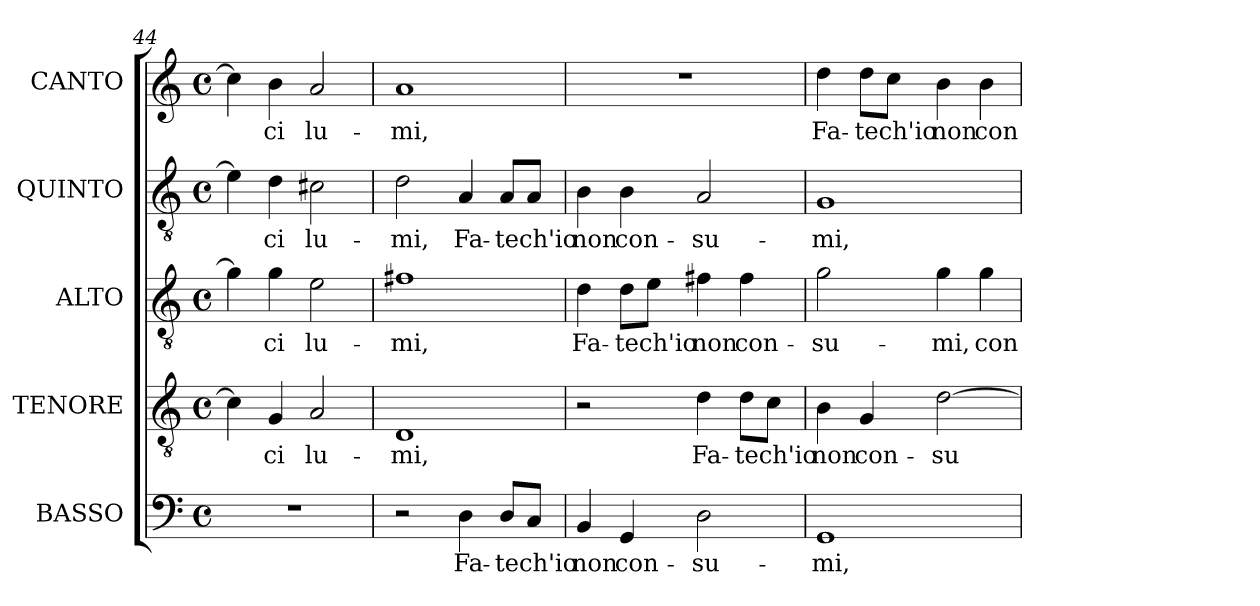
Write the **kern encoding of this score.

**kern	**text	**kern	**text	**kern	**text	**kern	**text	**kern	**text
*part5	*part5	*part4	*part4	*part3	*part3	*part2	*part2	*part1	*part1
*staff5	*staff5	*staff4	*staff4	*staff3	*staff3	*staff2	*staff2	*staff1	*staff1
*I"BASSO	*	*I"TENORE	*	*I"ALTO	*	*I"QUINTO	*	*I"CANTO	*
*I'B	*	*I'T	*	*I'A	*	*	*	*	*
*clefF4	*	*clefGv2	*	*clefGv2	*	*clefGv2	*	*clefG2	*
*	*	*ITrd7c12	*	*ITrd7c12	*	*ITrd7c12	*	*	*
*k[]	*	*k[]	*	*k[]	*	*k[]	*	*k[]	*
*C:	*	*C:	*	*C:	*	*C:	*	*C:	*
*M4/4	*	*M4/4	*	*M4/4	*	*M4/4	*	*M4/4	*
*met(c)	*	*met(c)	*	*met(c)	*	*met(c)	*	*met(c)	*
=44	=44	=44	=44	=44	=44	=44	=44	=44	=44
1r	.	4Ci\]	.	4Gi\]	.	4Ei\]	.	4cci\]	.
!	!	!	!LO:LY:b:color=#000000	!	!	!	!	!	!
!	!	!	!	!	!LO:LY:b:color=#000000	!	!	!	!
!	!	!	!	!	!	!	!LO:LY:b:color=#000000	!	!
!	!	!	!	!	!	!	!	!	!LO:LY:b:color=#000000
.	.	4GGi/	-ci	4Gi\	-ci	4Di\	-ci	4bi\	-ci
!	!	!	!LO:LY:b:color=#000000	!	!	!	!	!	!
!	!	!	!	!	!LO:LY:b:color=#000000	!	!	!	!
!	!	!	!	!	!	!	!LO:LY:b:color=#000000	!	!
!	!	!	!	!	!	!	!	!	!LO:LY:b:color=#000000
.	.	2AAi/	lu-	2Ei\	lu-	2C#Xi\	lu-	2ai/	lu-
=45	=45	=45	=45	=45	=45	=45	=45	=45	=45
!	!	!	!LO:LY:b:color=#000000	!	!	!	!	!	!
!	!	!	!	!	!LO:LY:b:color=#000000	!	!	!	!
!	!	!	!	!	!	!	!LO:LY:b:color=#000000	!	!
!	!	!	!	!	!	!	!	!	!LO:LY:b:color=#000000
2r	.	1DDi	-mi,	1F#Xi	-mi,	2Di\	-mi,	1ai	-mi,
!	!LO:LY:b:color=#000000	!	!	!	!	!	!	!	!
!	!	!	!	!	!	!	!LO:LY:b:color=#000000	!	!
4Di\	Fa-	.	.	.	.	4AAi/	Fa-	.	.
!	!LO:LY:b:color=#000000	!	!	!	!	!	!	!	!
!	!	!	!	!	!	!	!LO:LY:b:color=#000000	!	!
8Di/L	-te	.	.	.	.	8AAi/L	-te	.	.
!	!LO:LY:b:color=#000000	!	!	!	!	!	!	!	!
!	!	!	!	!	!	!	!LO:LY:b:color=#000000	!	!
8Ci/J	ch'io	.	.	.	.	8AAi/J	ch'io	.	.
=46	=46	=46	=46	=46	=46	=46	=46	=46	=46
!	!LO:LY:b:color=#000000	!	!	!	!	!	!	!	!
!	!	!	!	!	!LO:LY:b:color=#000000	!	!	!	!
!	!	!	!	!	!	!	!LO:LY:b:color=#000000	!	!
4BBi/	non	2r	.	4Di\	Fa-	4BBi\	non	1r	.
!	!LO:LY:b:color=#000000	!	!	!	!	!	!	!	!
!	!	!	!	!	!LO:LY:b:color=#000000	!	!	!	!
!	!	!	!	!	!	!	!LO:LY:b:color=#000000	!	!
4GGi/	con-	.	.	8Di\L	-te	4BBi\	con-	.	.
!	!	!	!	!	!LO:LY:b:color=#000000	!	!	!	!
.	.	.	.	8Ei\J	ch'io	.	.	.	.
!	!LO:LY:b:color=#000000	!	!	!	!	!	!	!	!
!	!	!	!LO:LY:b:color=#000000	!	!	!	!	!	!
!	!	!	!	!	!LO:LY:b:color=#000000	!	!	!	!
!	!	!	!	!	!	!	!LO:LY:b:color=#000000	!	!
2Di\	-su-	4Di\	Fa-	4F#Xi\	non	2AAi/	-su-	.	.
!	!	!	!LO:LY:b:color=#000000	!	!	!	!	!	!
!	!	!	!	!	!LO:LY:b:color=#000000	!	!	!	!
.	.	8Di\L	-te	4F#i\	con-	.	.	.	.
!	!	!	!LO:LY:b:color=#000000	!	!	!	!	!	!
.	.	8Ci\J	ch'io	.	.	.	.	.	.
=47	=47	=47	=47	=47	=47	=47	=47	=47	=47
!	!LO:LY:b:color=#000000	!	!	!	!	!	!	!	!
!	!	!	!LO:LY:b:color=#000000	!	!	!	!	!	!
!	!	!	!	!	!LO:LY:b:color=#000000	!	!	!	!
!	!	!	!	!	!	!	!LO:LY:b:color=#000000	!	!
!	!	!	!	!	!	!	!	!	!LO:LY:b:color=#000000
1GGi	-mi,	4BBi\	non	2Gi\	-su-	1GGi	-mi,	4ddi\	Fa-
!	!	!	!LO:LY:b:color=#000000	!	!	!	!	!	!
!	!	!	!	!	!	!	!	!	!LO:LY:b:color=#000000
.	.	4GGi/	con-	.	.	.	.	8ddi\L	-te
!	!	!	!	!	!	!	!	!	!LO:LY:b:color=#000000
.	.	.	.	.	.	.	.	8cci\J	ch'io
!	!	!	!LO:LY:b:color=#000000	!	!	!	!	!	!
!	!	!	!	!	!LO:LY:b:color=#000000	!	!	!	!
!	!	!	!	!	!	!	!	!	!LO:LY:b:color=#000000
.	.	[>2Di\	-su-	4Gi\	-mi,	.	.	4bi\	non
!	!	!	!	!	!LO:LY:b:color=#000000	!	!	!	!
!	!	!	!	!	!	!	!	!	!LO:LY:b:color=#000000
.	.	.	.	4Gi\	con-	.	.	4bi\	con-
=	=	=	=	=	=	=	=	=	=
*-	*-	*-	*-	*-	*-	*-	*-	*-	*-
